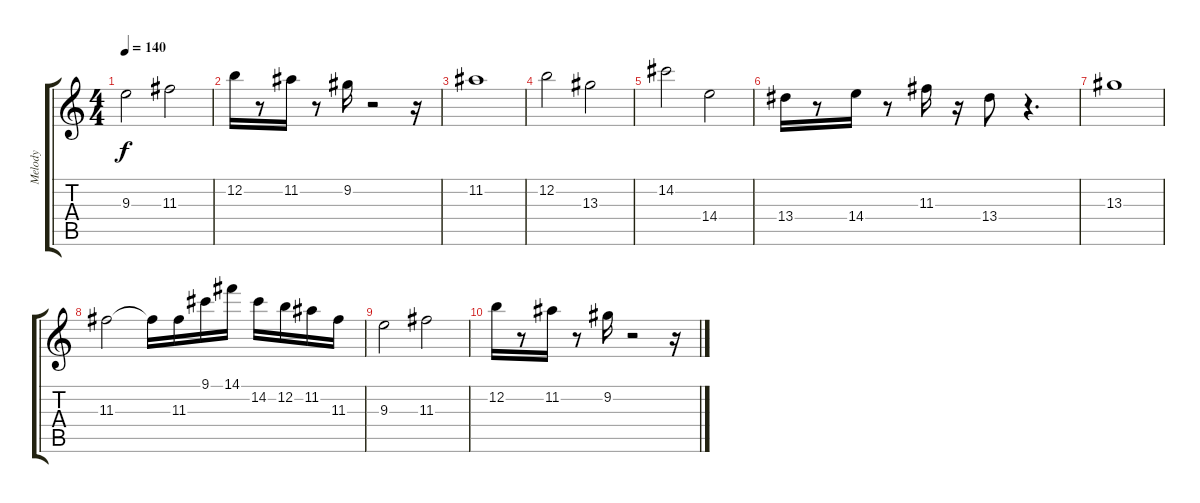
\track ("Melody" "Melody") {instrument contrabass}
\staff {score tabs}
\tuning (E4 B3 G3 D3 A2 E2) {hide}
\ts (4 4)
\tempo 140
\clef g2
\ks c
9.3.2{dy f} 11.3.2 |
12.2.16 r.8 11.2.16 r.8 9.2.16 r.2 r.16 |
11.2.1 |
12.2.2 13.3.2 |
14.2.2 14.4.2 |
13.4.16 r.8 14.4.16 r.8 11.3.16 r.16 13.4.8 r.4{d} |
13.3.1 |
11.3.2 11.3{t}.16 11.3.16 9.1.16 14.1.16 14.2.16 12.2.16 11.2.16 11.3.16 |
9.3.2 11.3.2 |
12.2.16 r.8 11.2.16 r.8 9.2.16 r.2 r.16
